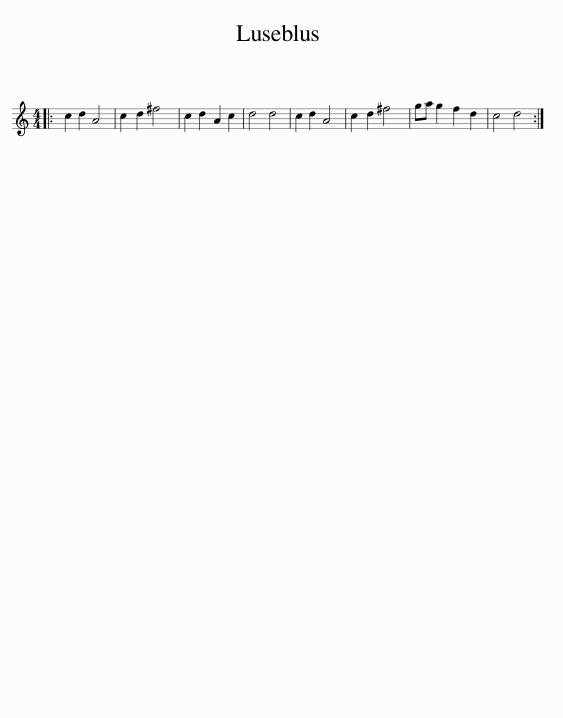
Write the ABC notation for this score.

X:1
L:1/8
M:4/4
I:linebreak $
K:C
V:1 treble
V:1
|: c2 d2 A4 | c2 d2 ^f4 | c2 d2 A2 c2 | d4 d4 | c2 d2 A4 | %5
 c2 d2 ^f4 | ga g2 f2 d2 | c4 d4 :| %8
